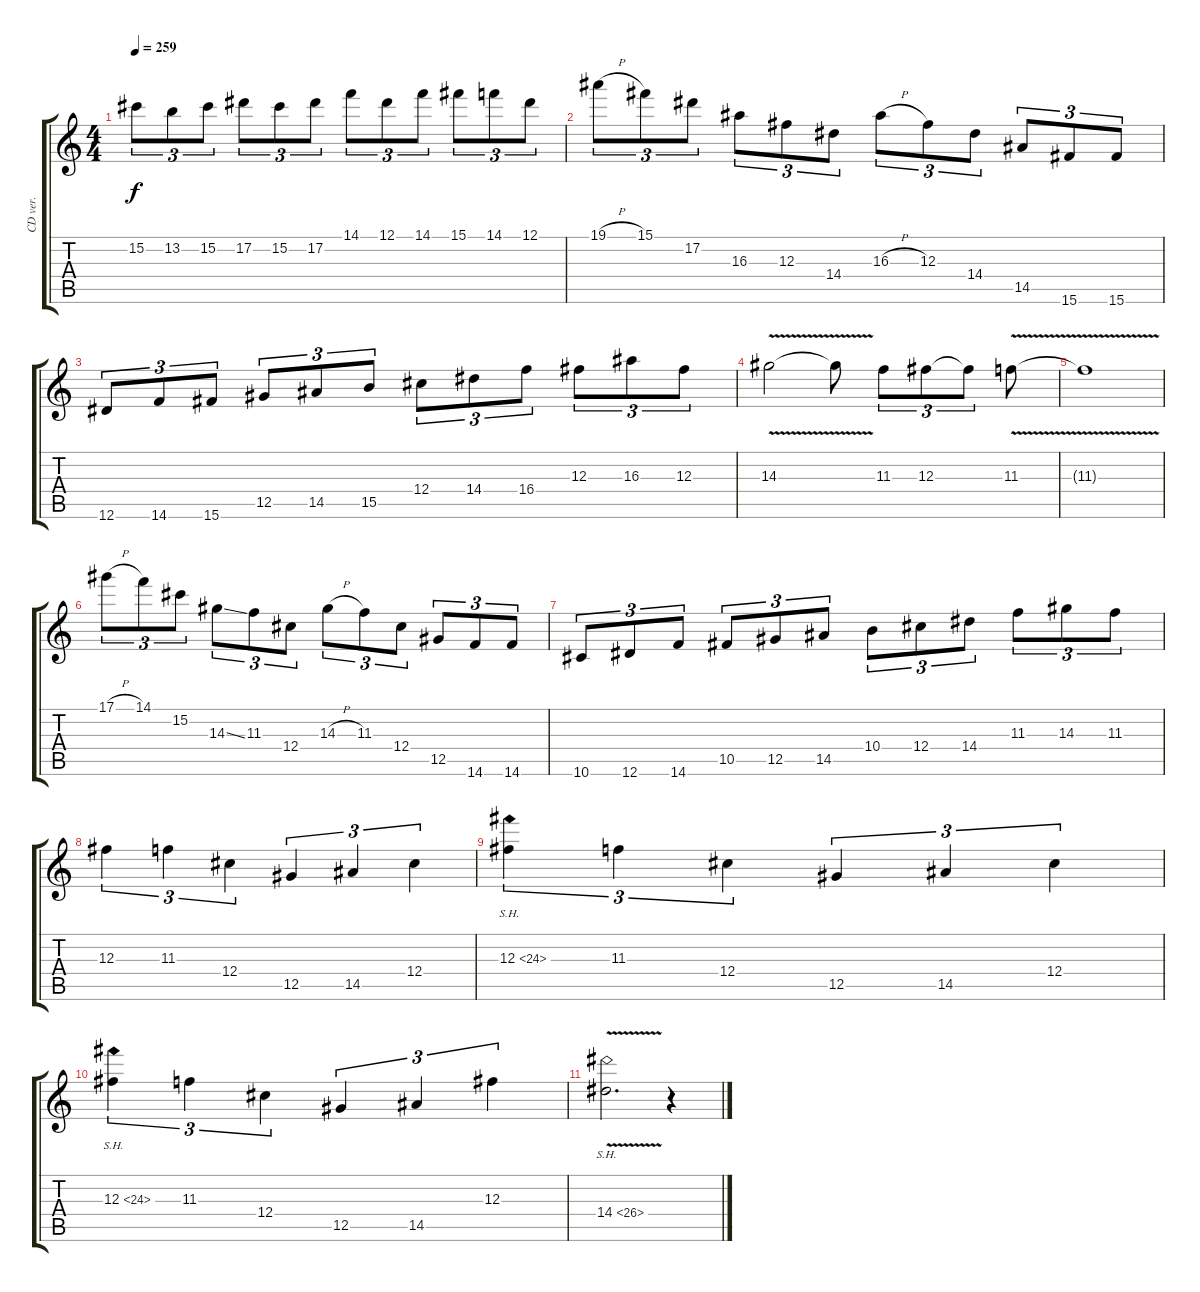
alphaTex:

\track ("CD ver." "CD ver.") {instrument overdrivenguitar}
\staff {score tabs}
\tuning (Eb4 Bb3 Gb3 Db3 Ab2 Eb2) {hide}
\ts (4 4)
\tempo 259
\clef g2
\ks c
15.2.8{tu (3 2) dy f} 13.2.8{tu (3 2)} 15.2.8{tu (3 2)} 17.2.8{tu (3 2)} 15.2.8{tu (3 2)} 17.2.8{tu (3 2)} 14.1.8{tu (3 2)} 12.1.8{tu (3 2)} 14.1.8{tu (3 2)} 15.1.8{tu (3 2)} 14.1.8{tu (3 2)} 12.1.8{tu (3 2)} |
19.1{h}.8{tu (3 2)} 15.1.8{tu (3 2)} 17.2.8{tu (3 2)} 16.3.8{tu (3 2)} 12.3.8{tu (3 2)} 14.4.8{tu (3 2)} 16.3{h}.8{tu (3 2)} 12.3.8{tu (3 2)} 14.4.8{tu (3 2)} 14.5.8{tu (3 2)} 15.6.8{tu (3 2)} 15.6.8{tu (3 2)} |
12.6.8{tu (3 2)} 14.6.8{tu (3 2)} 15.6.8{tu (3 2)} 12.5.8{tu (3 2)} 14.5.8{tu (3 2)} 15.5.8{tu (3 2)} 12.4.8{tu (3 2)} 14.4.8{tu (3 2)} 16.4.8{tu (3 2)} 12.3.8{tu (3 2)} 16.3.8{tu (3 2)} 12.3.8{tu (3 2)} |
14.3{v}.2 14.3{t}.8 11.3.8{tu (3 2)} 12.3.8{tu (3 2)} 12.3{t}.8{tu (3 2)} 11.3{v}.8 |
11.3{v t}.1 |
17.1{h}.8{tu (3 2)} 14.1.8{tu (3 2)} 15.2.8{tu (3 2)} 14.3{ss}.8{tu (3 2)} 11.3.8{tu (3 2)} 12.4.8{tu (3 2)} 14.3{h}.8{tu (3 2)} 11.3.8{tu (3 2)} 12.4.8{tu (3 2)} 12.5.8{tu (3 2)} 14.6.8{tu (3 2)} 14.6.8{tu (3 2)} |
10.6.8{tu (3 2)} 12.6.8{tu (3 2)} 14.6.8{tu (3 2)} 10.5.8{tu (3 2)} 12.5.8{tu (3 2)} 14.5.8{tu (3 2)} 10.4.8{tu (3 2)} 12.4.8{tu (3 2)} 14.4.8{tu (3 2)} 11.3.8{tu (3 2)} 14.3.8{tu (3 2)} 11.3.8{tu (3 2)} |
12.3.4{tu (3 2)} 11.3.4{tu (3 2)} 12.4.4{tu (3 2)} 12.5.4{tu (3 2)} 14.5.4{tu (3 2)} 12.4.4{tu (3 2)} |
12.3{sh 12}.4{tu (3 2)} 11.3.4{tu (3 2)} 12.4.4{tu (3 2)} 12.5.4{tu (3 2)} 14.5.4{tu (3 2)} 12.4.4{tu (3 2)} |
12.3{sh 12}.4{tu (3 2)} 11.3.4{tu (3 2)} 12.4.4{tu (3 2)} 12.5.4{tu (3 2)} 14.5.4{tu (3 2)} 12.3.4{tu (3 2)} |
14.4{sh 12 v}.2{d} r.4
